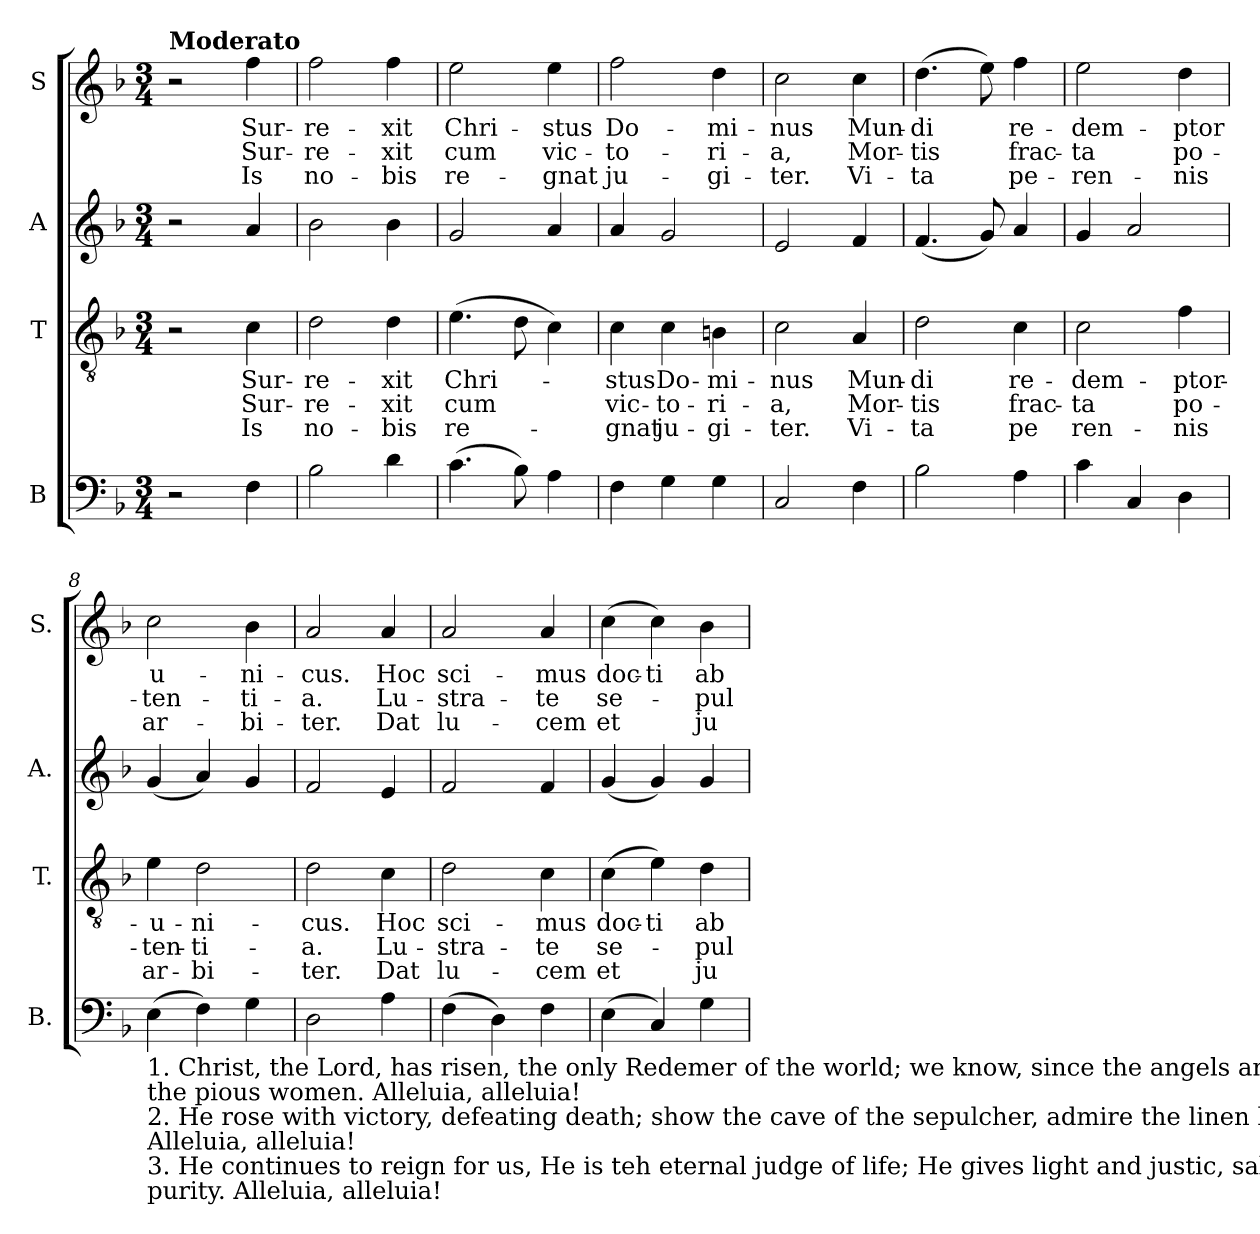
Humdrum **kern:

**kern	**kern	**text	**text	**text	**kern	**kern	**text	**text	**text
*part4	*part3	*part3	*part3	*part3	*part2	*part1	*part1	*part1	*part1
*staff4	*staff3	*staff3	*staff3	*staff3	*staff2	*staff1	*staff1	*staff1	*staff1
*I"B	*I"T	*	*	*	*I"A	*I"S	*	*	*
*I'B.	*I'T.	*	*	*	*I'A.	*I'S.	*	*	*
*clefF4	*clefGv2	*	*	*	*clefG2	*clefG2	*	*	*
*k[b-]	*k[b-]	*	*	*	*k[b-]	*k[b-]	*	*	*
*M3/4	*M3/4	*	*	*	*M3/4	*M3/4	*	*	*
=1	=1	=1	=1	=1	=1	=1	=1	=1	=1
!	!	!	!	!	!	!LO:TX:a:B:t=Moderato	!	!	!
2r	2r	.	.	.	2r	2r	.	.	.
!	!	!LO:LY:b	!LO:LY:b	!LO:LY:b	!	!	!LO:LY:b	!LO:LY:b	!LO:LY:b
4F\	4c\	Sur-	Sur-	Is	4a/	4ff\	Sur-	Sur-	Is
=2	=2	=2	=2	=2	=2	=2	=2	=2	=2
!	!	!LO:LY:b	!LO:LY:b	!LO:LY:b	!	!	!LO:LY:b	!LO:LY:b	!LO:LY:b
2B-\	2d\	-re-	-re-	no-	2b-\	2ff\	-re-	-re-	no-
!	!	!LO:LY:b	!LO:LY:b	!LO:LY:b	!	!	!LO:LY:b	!LO:LY:b	!LO:LY:b
4d\	4d\	-xit	-xit	-bis	4b-\	4ff\	-xit	-xit	-bis
=3	=3	=3	=3	=3	=3	=3	=3	=3	=3
!	!	!LO:LY:b	!LO:LY:b	!LO:LY:b	!	!	!LO:LY:b	!LO:LY:b	!LO:LY:b
(>4.c\	(>4.e\	Chri-	cum	re-	2g/	2ee\	Chri-	cum	re-
8B-\)	8d\	.	.	.	.	.	.	.	.
!	!	!	!	!	!	!	!LO:LY:b	!LO:LY:b	!LO:LY:b
4A\	4c\)	.	.	.	4a/	4ee\	-stus	vic-	-gnat
=4	=4	=4	=4	=4	=4	=4	=4	=4	=4
!	!	!LO:LY:b	!LO:LY:b	!LO:LY:b	!	!	!LO:LY:b	!LO:LY:b	!LO:LY:b
4F\	4c\	-stus	vic-	-gnat	4a/	2ff\	Do-	-to-	ju-
!	!	!LO:LY:b	!LO:LY:b	!LO:LY:b	!	!	!	!	!
4G\	4c\	Do-	-to-	ju-	2g/	.	.	.	.
!	!	!LO:LY:b	!LO:LY:b	!LO:LY:b	!	!	!LO:LY:b	!LO:LY:b	!LO:LY:b
4G\	4Bn\	-mi-	-ri-	-gi-	.	4dd\	-mi-	-ri-	-gi-
=5	=5	=5	=5	=5	=5	=5	=5	=5	=5
!	!	!LO:LY:b	!LO:LY:b	!LO:LY:b	!	!	!LO:LY:b	!LO:LY:b	!LO:LY:b
2C/	2c\	-nus	-a,	-ter.	2e/	2cc\	-nus	-a,	-ter.
!	!	!LO:LY:b	!LO:LY:b	!LO:LY:b	!	!	!LO:LY:b	!LO:LY:b	!LO:LY:b
4F\	4A/	Mun-	Mor-	Vi-	4f/	4cc\	Mun-	Mor-	Vi-
=6	=6	=6	=6	=6	=6	=6	=6	=6	=6
!	!	!LO:LY:b	!LO:LY:b	!LO:LY:b	!	!	!LO:LY:b	!LO:LY:b	!LO:LY:b
2B-\	2d\	-di	-tis	-ta	(<4.f/	(>4.dd\	-di	-tis	-ta
.	.	.	.	.	8g/)	8ee\)	.	.	.
!	!	!LO:LY:b	!LO:LY:b	!LO:LY:b	!	!	!LO:LY:b	!LO:LY:b	!LO:LY:b
4A\	4c\	re-	frac-	pe	4a/	4ff\	re-	frac-	pe-
=7	=7	=7	=7	=7	=7	=7	=7	=7	=7
!	!	!LO:LY:b	!LO:LY:b	!LO:LY:b	!	!	!LO:LY:b	!LO:LY:b	!LO:LY:b
4c\	2c\	-dem-	-ta	-ren-	4g/	2ee\	-dem-	-ta	-ren-
4C/	.	.	.	.	2a/	.	.	.	.
!	!	!LO:LY:b	!LO:LY:b	!LO:LY:b	!	!	!LO:LY:b	!LO:LY:b	!LO:LY:b
4D\	4f\	-ptor-	po-	-nis	.	4dd\	-ptor	po-	-nis
!!LO:LB:g=z
=8	=8	=8	=8	=8	=8	=8	=8	=8	=8
!LO:TX:b:t=1. Christ, the Lord, has risen, the only Redemer of the world; we know, since the angels announced it to	!	!	!	!	!	!	!	!	!
!LO:TX:b:t=the pious women. Alleluia, alleluia!	!	!	!	!	!	!	!	!	!
!LO:TX:b:t=2. He rose with victory, defeating death; show the cave of the sepulcher, admire the linen left alone!	!	!	!	!	!	!	!	!	!
!LO:TX:b:t=Alleluia, alleluia!	!	!	!	!	!	!	!	!	!
!LO:TX:b:t=3. He continues to reign for us, He is teh eternal judge of life; He gives light and justic, salvation and	!	!	!	!	!	!	!	!	!
!LO:TX:b:t=purity. Alleluia, alleluia!	!	!	!	!	!	!	!	!	!
!	!	!LO:LY:b	!LO:LY:b	!LO:LY:b	!	!	!LO:LY:b	!LO:LY:b	!LO:LY:b
(>4E\	4e\	u-	-ten-	ar-	(<4g/	2cc\	u-	-ten-	ar-
!	!	!LO:LY:b	!LO:LY:b	!LO:LY:b	!	!	!	!	!
4F\)	2d\	-ni-	-ti-	bi-	4a/)	.	.	.	.
!	!	!	!	!	!	!	!LO:LY:b	!LO:LY:b	!LO:LY:b
4G\	.	.	.	.	4g/	4b-\	-ni-	-ti-	-bi-
=9	=9	=9	=9	=9	=9	=9	=9	=9	=9
!	!	!LO:LY:b	!LO:LY:b	!LO:LY:b	!	!	!LO:LY:b	!LO:LY:b	!LO:LY:b
2D\	2d\	-cus.	-a.	-ter.	2f/	2a/	-cus.	-a.	-ter.
!	!	!LO:LY:b	!LO:LY:b	!LO:LY:b	!	!	!LO:LY:b	!LO:LY:b	!LO:LY:b
4A\	4c\	Hoc	Lu-	Dat	4e/	4a/	Hoc	Lu-	Dat
=10	=10	=10	=10	=10	=10	=10	=10	=10	=10
!	!	!LO:LY:b	!LO:LY:b	!LO:LY:b	!	!	!LO:LY:b	!LO:LY:b	!LO:LY:b
(>4F\	2d\	sci-	-stra-	lu-	2f/	2a/	sci-	-stra-	lu-
4D\)	.	.	.	.	.	.	.	.	.
!	!	!LO:LY:b	!LO:LY:b	!LO:LY:b	!	!	!LO:LY:b	!LO:LY:b	!LO:LY:b
4F\	4c\	-mus	-te	-cem	4f/	4a/	-mus	-te	-cem
=11	=11	=11	=11	=11	=11	=11	=11	=11	=11
!	!	!LO:LY:b	!LO:LY:b	!LO:LY:b	!	!	!LO:LY:b	!LO:LY:b	!LO:LY:b
(>4E\	(>4c\	doc-	se-	et	(<4g/	(>4cc\	doc-	se-	et
!	!	!LO:LY:b	!	!	!	!	!LO:LY:b	!	!
4C/)	4e\)	-ti	.	.	4g/)	4cc\)	-ti	.	.
!	!	!LO:LY:b	!LO:LY:b	!LO:LY:b	!	!	!LO:LY:b	!LO:LY:b	!LO:LY:b
4G\	4d\	ab	-pul-	ju-	4g/	4b-\	ab	-pul-	ju-
=	=	=	=	=	=	=	=	=	=
*-	*-	*-	*-	*-	*-	*-	*-	*-	*-
